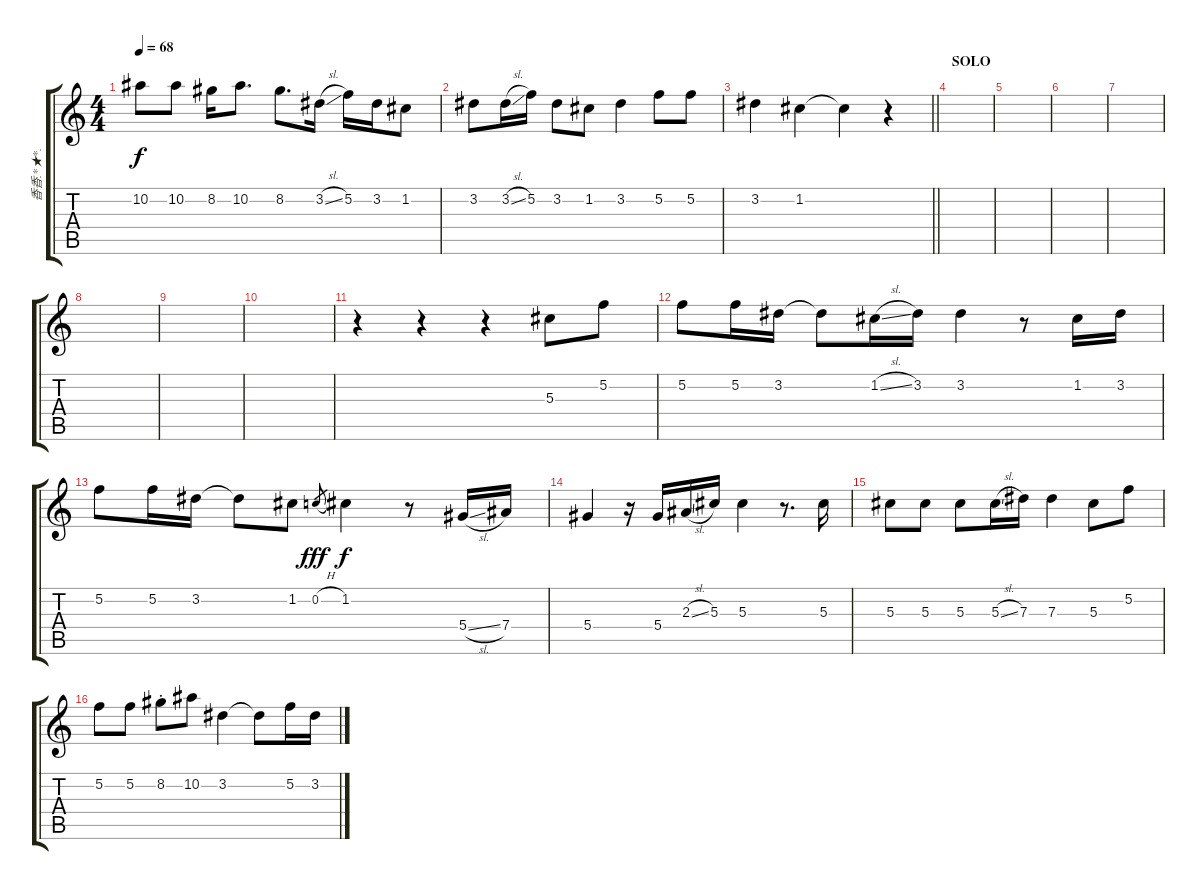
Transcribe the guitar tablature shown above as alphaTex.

\track ("香香.*★*." "香香.*★*.") {instrument contrabass}
\staff {score tabs}
\tuning (F4 C4 Ab3 Eb3 Bb2 F2) {hide}
\ts (4 4)
\tempo 68
\clef g2
\ks c
10.2.8{dy f} 10.2.8 8.2.16 10.2.8{d} 8.2.8{d} 3.2{sl}.16 5.2.16 3.2.16 1.2.8 |
3.2.8 3.2{sl}.16 5.2.16 3.2.8 1.2.8 3.2.4 5.2.8 5.2.8 |
\barLineRight lightlight
3.2.4 1.2.4 1.2{t}.4 r.4 |
\section ("" "SOLO")
|
|
|
|
|
|
|
r.4 r.4 r.4 5.3.8{volume 11} 5.2.8{volume 11} |
5.2.8{volume 11} 5.2.16 3.2.16 3.2{t}.8 1.2{sl}.16 3.2.16 3.2.4 r.8 1.2.16 3.2.16 |
5.2.8 5.2.16 3.2.16 3.2{t}.8 1.2.8 0.2{h}.8{gr dy fff} 1.2.4{dy f} r.8 5.4{sl}.16 7.4.16 |
5.4.4 r.16 5.4.16 2.3{sl}.16 5.3.16 5.3.4 r.8{d} 5.3.16 |
5.3.8 5.3.8 5.3.8 5.3{sl}.16 7.3.16 7.3.4 5.3.8 5.2.8 |
5.2.8 5.2.8 8.2{st}.8 10.2.8 3.2.4 3.2{t}.8 5.2.16 3.2.16
